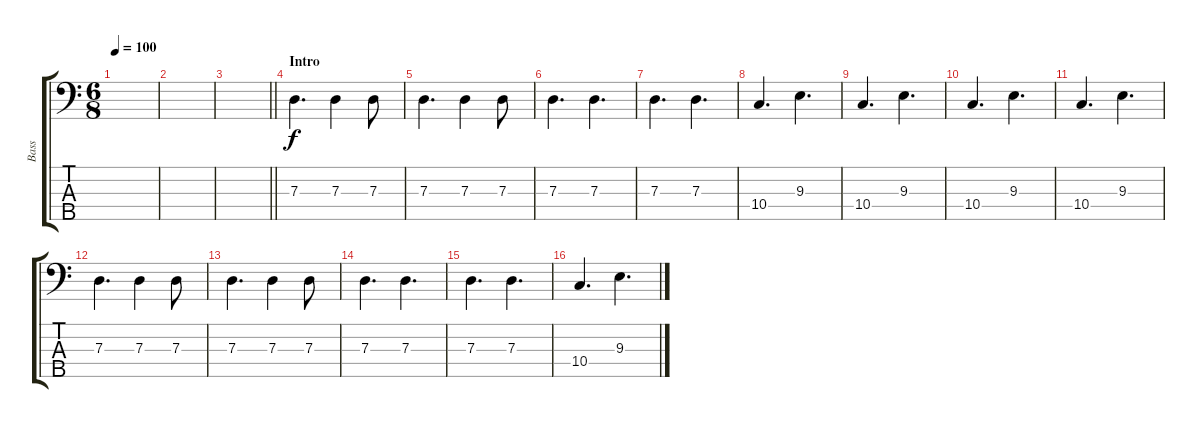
\track ("Bass" "Bass") {instrument electricbassfinger}
\staff {score tabs}
\tuning (F2 C2 G1 D1 A0) {hide}
\ts (6 8)
\tempo 100
\clef f4
\ks c
|
|
\barLineRight lightlight
|
\section ("" "Intro")
7.3.4{d} 7.3.4 7.3.8 |
7.3.4{d} 7.3.4 7.3.8 |
7.3.4{d} 7.3.4{d} |
7.3.4{d} 7.3.4{d} |
10.4.4{d} 9.3.4{d} |
10.4.4{d} 9.3.4{d} |
10.4.4{d} 9.3.4{d} |
10.4.4{d} 9.3.4{d} |
7.3.4{d} 7.3.4 7.3.8 |
7.3.4{d} 7.3.4 7.3.8 |
7.3.4{d} 7.3.4{d} |
7.3.4{d} 7.3.4{d} |
10.4.4{d} 9.3.4{d}
